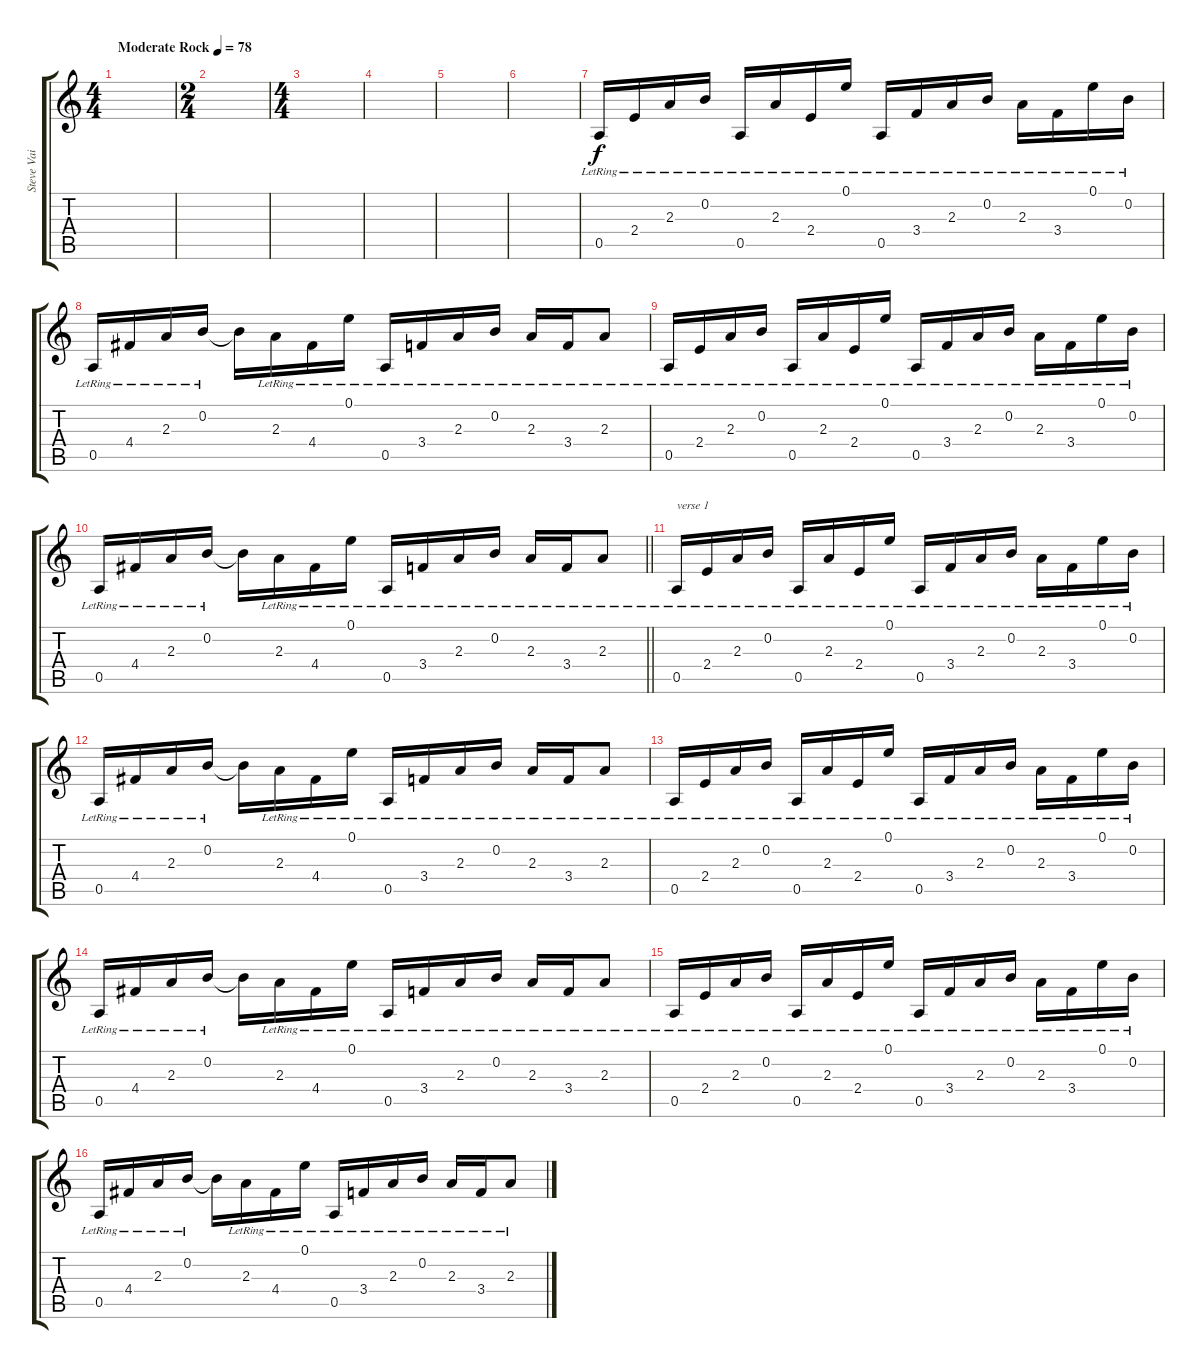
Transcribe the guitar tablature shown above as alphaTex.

\track ("Steve Vai - Coral Sitar" "Steve Vai ") {instrument electricguitarclean}
\staff {score tabs}
\tuning (E4 B3 G3 D3 A2 E2) {hide}
\ts (4 4)
\tempo (78 "Moderate Rock")
\clef g2
\ks c
|
\ts (2 4)
|
\ts (4 4)
|
|
|
|
0.5{lr}.16 2.4{lr}.16 2.3{lr}.16 0.2{lr}.16 0.5{lr}.16 2.3{lr}.16 2.4{lr}.16 0.1{lr}.16 0.5{lr}.16 3.4{lr}.16 2.3{lr}.16 0.2{lr}.16 2.3{lr}.16 3.4{lr}.16 0.1{lr}.16 0.2{lr}.16 |
0.5{lr}.16 4.4{lr}.16 2.3{lr}.16 0.2{lr}.16 0.2{t}.16 2.3{lr}.16 4.4{lr}.16 0.1{lr}.16 0.5{lr}.16 3.4{lr}.16 2.3{lr}.16 0.2{lr}.16 2.3{lr}.16 3.4{lr}.16 2.3{lr}.8 |
0.5{lr}.16 2.4{lr}.16 2.3{lr}.16 0.2{lr}.16 0.5{lr}.16 2.3{lr}.16 2.4{lr}.16 0.1{lr}.16 0.5{lr}.16 3.4{lr}.16 2.3{lr}.16 0.2{lr}.16 2.3{lr}.16 3.4{lr}.16 0.1{lr}.16 0.2{lr}.16 |
\barLineRight lightlight
0.5{lr}.16 4.4{lr}.16 2.3{lr}.16 0.2{lr}.16 0.2{t}.16 2.3{lr}.16 4.4{lr}.16 0.1{lr}.16 0.5{lr}.16 3.4{lr}.16 2.3{lr}.16 0.2{lr}.16 2.3{lr}.16 3.4{lr}.16 2.3{lr}.8 |
0.5{lr}.16{txt "verse 1"} 2.4{lr}.16 2.3{lr}.16 0.2{lr}.16 0.5{lr}.16 2.3{lr}.16 2.4{lr}.16 0.1{lr}.16 0.5{lr}.16 3.4{lr}.16 2.3{lr}.16 0.2{lr}.16 2.3{lr}.16 3.4{lr}.16 0.1{lr}.16 0.2{lr}.16 |
0.5{lr}.16 4.4{lr}.16 2.3{lr}.16 0.2{lr}.16 0.2{t}.16 2.3{lr}.16 4.4{lr}.16 0.1{lr}.16 0.5{lr}.16 3.4{lr}.16 2.3{lr}.16 0.2{lr}.16 2.3{lr}.16 3.4{lr}.16 2.3{lr}.8 |
0.5{lr}.16 2.4{lr}.16 2.3{lr}.16 0.2{lr}.16 0.5{lr}.16 2.3{lr}.16 2.4{lr}.16 0.1{lr}.16 0.5{lr}.16 3.4{lr}.16 2.3{lr}.16 0.2{lr}.16 2.3{lr}.16 3.4{lr}.16 0.1{lr}.16 0.2{lr}.16 |
0.5{lr}.16 4.4{lr}.16 2.3{lr}.16 0.2{lr}.16 0.2{t}.16 2.3{lr}.16 4.4{lr}.16 0.1{lr}.16 0.5{lr}.16 3.4{lr}.16 2.3{lr}.16 0.2{lr}.16 2.3{lr}.16 3.4{lr}.16 2.3{lr}.8 |
0.5{lr}.16 2.4{lr}.16 2.3{lr}.16 0.2{lr}.16 0.5{lr}.16 2.3{lr}.16 2.4{lr}.16 0.1{lr}.16 0.5{lr}.16 3.4{lr}.16 2.3{lr}.16 0.2{lr}.16 2.3{lr}.16 3.4{lr}.16 0.1{lr}.16 0.2{lr}.16 |
0.5{lr}.16 4.4{lr}.16 2.3{lr}.16 0.2{lr}.16 0.2{t}.16 2.3{lr}.16 4.4{lr}.16 0.1{lr}.16 0.5{lr}.16 3.4{lr}.16 2.3{lr}.16 0.2{lr}.16 2.3{lr}.16 3.4{lr}.16 2.3{lr}.8
